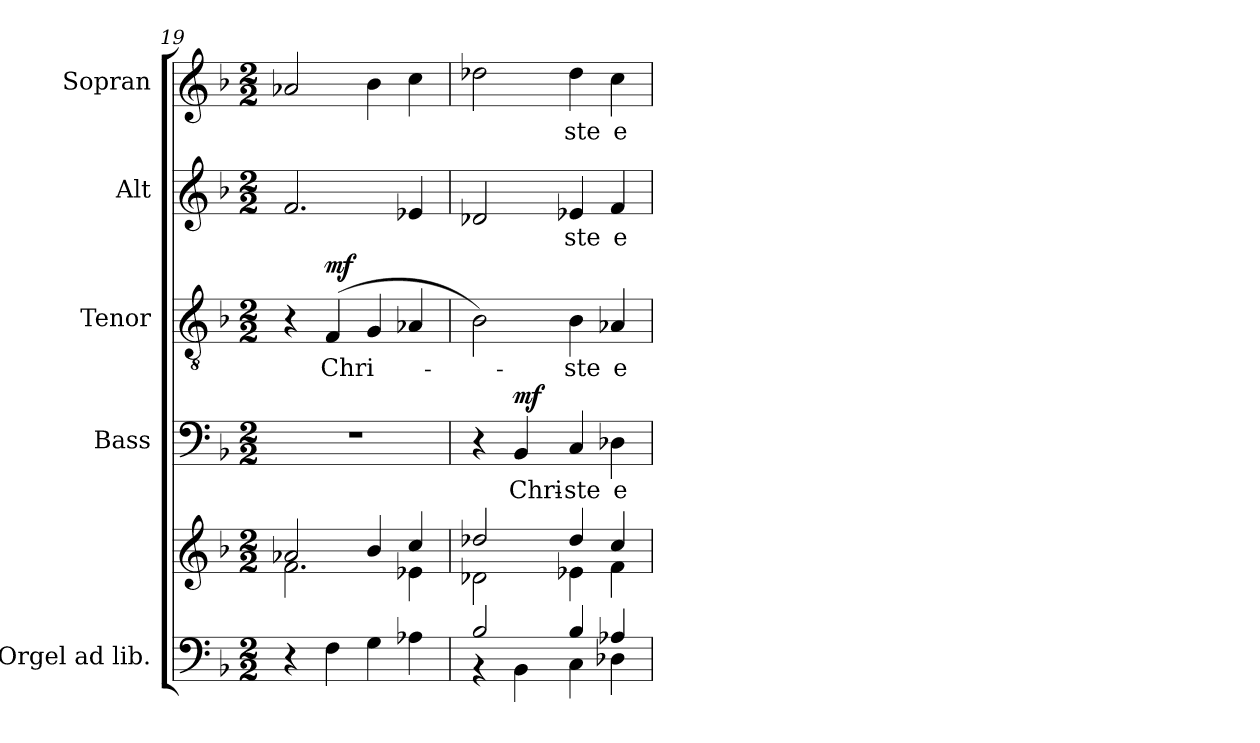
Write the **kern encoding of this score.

**kern	**kern	**kern	**text	**dynam	**kern	**text	**dynam	**kern	**text	**kern	**text
*part5	*part5	*part4	*part4	*part4	*part3	*part3	*part3	*part2	*part2	*part1	*part1
*staff6	*staff5	*staff4	*staff4	*staff4	*staff3	*staff3	*staff3	*staff2	*staff2	*staff1	*staff1
*I"Orgel ad lib.	*	*I"Bass	*	*	*I"Tenor	*	*	*I"Alt	*	*I"Sopran	*
*	*	*I'B.	*	*	*I'T.	*	*	*I'A.	*	*I'S.	*
*clefF4	*clefG2	*clefF4	*	*	*clefGv2	*	*	*clefG2	*	*clefG2	*
*k[b-]	*k[b-]	*k[b-]	*	*	*k[b-]	*	*	*k[b-]	*	*k[b-]	*
*F:	*F:	*F:	*	*	*F:	*	*	*F:	*	*F:	*
*M2/2	*M2/2	*M2/2	*	*	*M2/2	*	*	*M2/2	*	*M2/2	*
=19	=19	=19	=19	=19	=19	=19	=19	=19	=19	=19	=19
*	*^	*	*	*	*	*	*	*	*	*	*
4r	2a-X/	2.f\	1r	.	.	4r	.	.	2.f/	.	2a-X/	.
!	!	!	!	!	!	!	!LO:LY:b	!LO:DY:a	!	!	!	!
4F\	.	.	.	.	.	(4F/	Chri-	mf	.	.	.	.
4G\	4b-/	.	.	.	.	4G/	.	.	.	.	4b-\	.
4A-X\	4cc/	4e-X\	.	.	.	4A-X/	.	.	4e-X/	.	4cc\	.
!!LO:LB:g=z
=20	=20	=20	=20	=20	=20	=20	=20	=20	=20	=20	=20	=20
*^	*	*	*	*	*	*	*	*	*	*	*	*
2B-/	4rAA	2dd-X/	2d-X\	4r	.	.	2B-\)	.	.	2d-X/	.	2dd-X\	.
!	!	!	!	!	!LO:LY:b	!LO:DY:a	!	!	!	!	!	!	!
.	4BB-\	.	.	4BB-/	Chri-	mf	.	.	.	.	.	.	.
!	!	!	!	!	!LO:LY:b	!	!	!LO:LY:b	!	!	!LO:LY:b	!	!LO:LY:b
4B-/	4C\	4dd-/	4e-X\	4C/	-ste	.	4B-\	-ste	.	4e-X/	-ste	4dd-\	-ste
!	!	!	!	!	!LO:LY:b	!	!	!LO:LY:b	!	!	!LO:LY:b	!	!LO:LY:b
4A-X/	4D-X\	4cc/	4f\	4D-X\	e-	.	4A-X/	e-	.	4f/	e-	4cc\	e-
*v	*v	*	*	*	*	*	*	*	*	*	*	*	*
*	*v	*v	*	*	*	*	*	*	*	*	*	*
=	=	=	=	=	=	=	=	=	=	=	=
*-	*-	*-	*-	*-	*-	*-	*-	*-	*-	*-	*-
